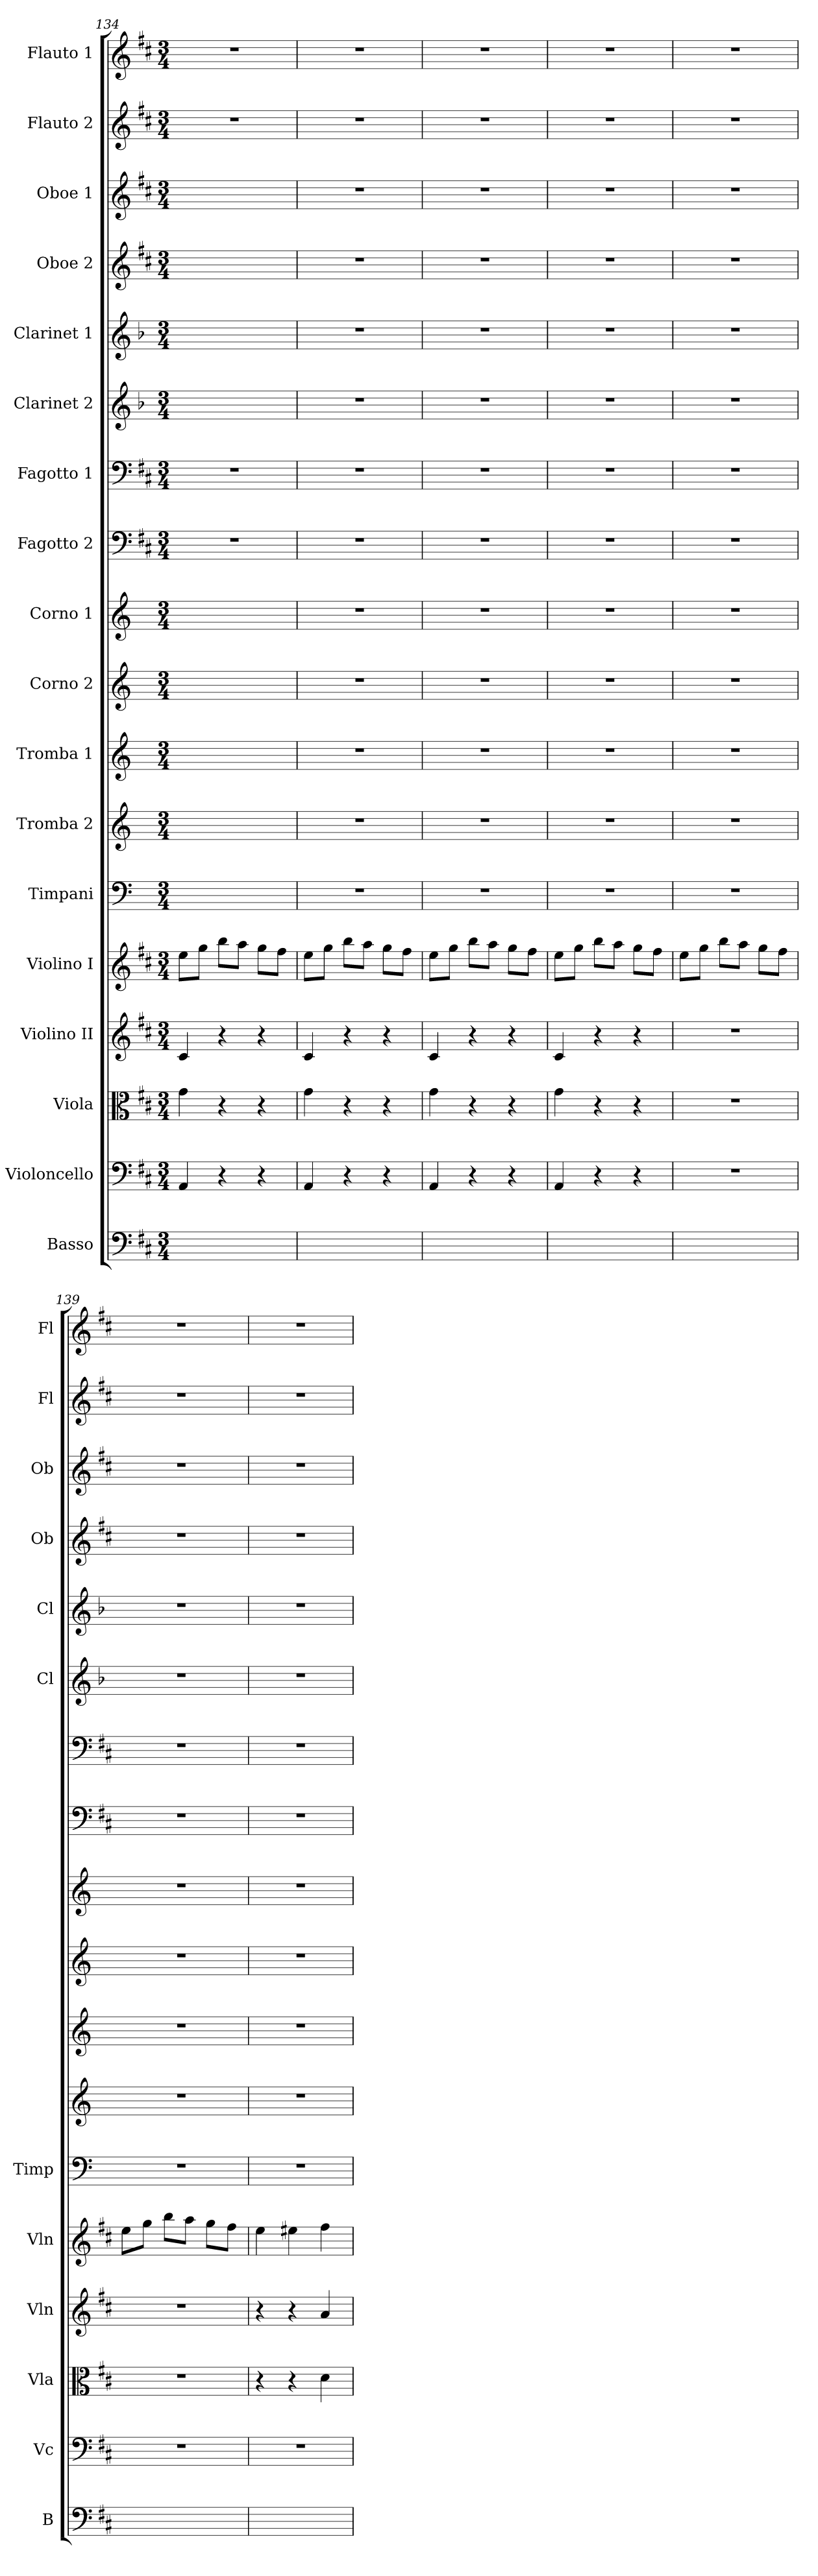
**kern	**kern	**kern	**kern	**kern	**kern	**kern	**kern	**kern	**kern	**kern	**kern	**kern	**kern	**kern	**kern	**kern	**kern
*part18	*part17	*part16	*part15	*part14	*part13	*part12	*part11	*part10	*part9	*part8	*part7	*part6	*part5	*part4	*part3	*part2	*part1
*staff18	*staff17	*staff16	*staff15	*staff14	*staff13	*staff12	*staff11	*staff10	*staff9	*staff8	*staff7	*staff6	*staff5	*staff4	*staff3	*staff2	*staff1
*I"Basso	*I"Violoncello	*I"Viola	*I"Violino II	*I"Violino I	*I"Timpani	*I"Tromba 2	*I"Tromba 1	*I"Corno 2	*I"Corno 1	*I"Fagotto 2	*I"Fagotto 1	*I"Clarinet 2	*I"Clarinet 1	*I"Oboe 2	*I"Oboe 1	*I"Flauto 2	*I"Flauto 1
*I'B	*I'Vc	*I'Vla	*I'Vln	*I'Vln	*I'Timp	*	*	*	*	*	*	*I'Cl	*I'Cl	*I'Ob	*I'Ob	*I'Fl	*I'Fl
*clefF4	*clefF4	*clefC3	*clefG2	*clefG2	*clefF4	*clefG2	*clefG2	*clefG2	*clefG2	*clefF4	*clefF4	*clefG2	*clefG2	*clefG2	*clefG2	*clefG2	*clefG2
*ITrd7c12	*	*	*	*	*	*ITrd-1c-2	*ITrd-1c-2	*ITrd6c10	*ITrd6c10	*	*	*ITrd2c3	*ITrd2c3	*	*	*	*
*k[f#c#]	*k[f#c#]	*k[f#c#]	*k[f#c#]	*k[f#c#]	*	*	*	*	*	*k[f#c#]	*k[f#c#]	*k[f#c#]	*k[f#c#]	*k[f#c#]	*k[f#c#]	*k[f#c#]	*k[f#c#]
*M3/4	*M3/4	*M3/4	*M3/4	*M3/4	*M3/4	*M3/4	*M3/4	*M3/4	*M3/4	*M3/4	*M3/4	*M3/4	*M3/4	*M3/4	*M3/4	*M3/4	*M3/4
=134	=134	=134	=134	=134	=134	=134	=134	=134	=134	=134	=134	=134	=134	=134	=134	=134	=134
2.ryy	4AA	4g	4c#	8ee\L	2.ryy	2.ryy	2.ryy	2.ryy	2.ryy	2.r	2.r	2.ryy	2.ryy	2.ryy	2.ryy	2.r	2.r
.	.	.	.	8gg\J	.	.	.	.	.	.	.	.	.	.	.	.	.
.	4r	4r	4r	8bb\L	.	.	.	.	.	.	.	.	.	.	.	.	.
.	.	.	.	8aa\J	.	.	.	.	.	.	.	.	.	.	.	.	.
.	4r	4r	4r	8gg\L	.	.	.	.	.	.	.	.	.	.	.	.	.
.	.	.	.	8ff#\J	.	.	.	.	.	.	.	.	.	.	.	.	.
=135	=135	=135	=135	=135	=135	=135	=135	=135	=135	=135	=135	=135	=135	=135	=135	=135	=135
2.ryy	4AA	4g	4c#	8ee\L	2.r	2.r	2.r	2.r	2.r	2.r	2.r	2.r	2.r	2.r	2.r	2.r	2.r
.	.	.	.	8gg\J	.	.	.	.	.	.	.	.	.	.	.	.	.
.	4r	4r	4r	8bb\L	.	.	.	.	.	.	.	.	.	.	.	.	.
.	.	.	.	8aa\J	.	.	.	.	.	.	.	.	.	.	.	.	.
.	4r	4r	4r	8gg\L	.	.	.	.	.	.	.	.	.	.	.	.	.
.	.	.	.	8ff#\J	.	.	.	.	.	.	.	.	.	.	.	.	.
=136	=136	=136	=136	=136	=136	=136	=136	=136	=136	=136	=136	=136	=136	=136	=136	=136	=136
2.ryy	4AA	4g	4c#	8ee\L	2.r	2.r	2.r	2.r	2.r	2.r	2.r	2.r	2.r	2.r	2.r	2.r	2.r
.	.	.	.	8gg\J	.	.	.	.	.	.	.	.	.	.	.	.	.
.	4r	4r	4r	8bb\L	.	.	.	.	.	.	.	.	.	.	.	.	.
.	.	.	.	8aa\J	.	.	.	.	.	.	.	.	.	.	.	.	.
.	4r	4r	4r	8gg\L	.	.	.	.	.	.	.	.	.	.	.	.	.
.	.	.	.	8ff#\J	.	.	.	.	.	.	.	.	.	.	.	.	.
=137	=137	=137	=137	=137	=137	=137	=137	=137	=137	=137	=137	=137	=137	=137	=137	=137	=137
2.ryy	4AA	4g	4c#	8ee\L	2.r	2.r	2.r	2.r	2.r	2.r	2.r	2.r	2.r	2.r	2.r	2.r	2.r
.	.	.	.	8gg\J	.	.	.	.	.	.	.	.	.	.	.	.	.
.	4r	4r	4r	8bb\L	.	.	.	.	.	.	.	.	.	.	.	.	.
.	.	.	.	8aa\J	.	.	.	.	.	.	.	.	.	.	.	.	.
.	4r	4r	4r	8gg\L	.	.	.	.	.	.	.	.	.	.	.	.	.
.	.	.	.	8ff#\J	.	.	.	.	.	.	.	.	.	.	.	.	.
=138	=138	=138	=138	=138	=138	=138	=138	=138	=138	=138	=138	=138	=138	=138	=138	=138	=138
2.ryy	2.r	2.r	2.r	8ee\L	2.r	2.r	2.r	2.r	2.r	2.r	2.r	2.r	2.r	2.r	2.r	2.r	2.r
.	.	.	.	8gg\J	.	.	.	.	.	.	.	.	.	.	.	.	.
.	.	.	.	8bb\L	.	.	.	.	.	.	.	.	.	.	.	.	.
.	.	.	.	8aa\J	.	.	.	.	.	.	.	.	.	.	.	.	.
.	.	.	.	8gg\L	.	.	.	.	.	.	.	.	.	.	.	.	.
.	.	.	.	8ff#\J	.	.	.	.	.	.	.	.	.	.	.	.	.
=139	=139	=139	=139	=139	=139	=139	=139	=139	=139	=139	=139	=139	=139	=139	=139	=139	=139
2.ryy	2.r	2.r	2.r	8ee\L	2.r	2.r	2.r	2.r	2.r	2.r	2.r	2.r	2.r	2.r	2.r	2.r	2.r
.	.	.	.	8gg\J	.	.	.	.	.	.	.	.	.	.	.	.	.
.	.	.	.	8bb\L	.	.	.	.	.	.	.	.	.	.	.	.	.
.	.	.	.	8aa\J	.	.	.	.	.	.	.	.	.	.	.	.	.
.	.	.	.	8gg\L	.	.	.	.	.	.	.	.	.	.	.	.	.
.	.	.	.	8ff#\J	.	.	.	.	.	.	.	.	.	.	.	.	.
=140	=140	=140	=140	=140	=140	=140	=140	=140	=140	=140	=140	=140	=140	=140	=140	=140	=140
2.ryy	2.r	4r	4r	4ee	2.r	2.r	2.r	2.r	2.r	2.r	2.r	2.r	2.r	2.r	2.r	2.r	2.r
.	.	4r	4r	4ee#X	.	.	.	.	.	.	.	.	.	.	.	.	.
.	.	4d	4a	4ff#	.	.	.	.	.	.	.	.	.	.	.	.	.
=	=	=	=	=	=	=	=	=	=	=	=	=	=	=	=	=	=
*-	*-	*-	*-	*-	*-	*-	*-	*-	*-	*-	*-	*-	*-	*-	*-	*-	*-
